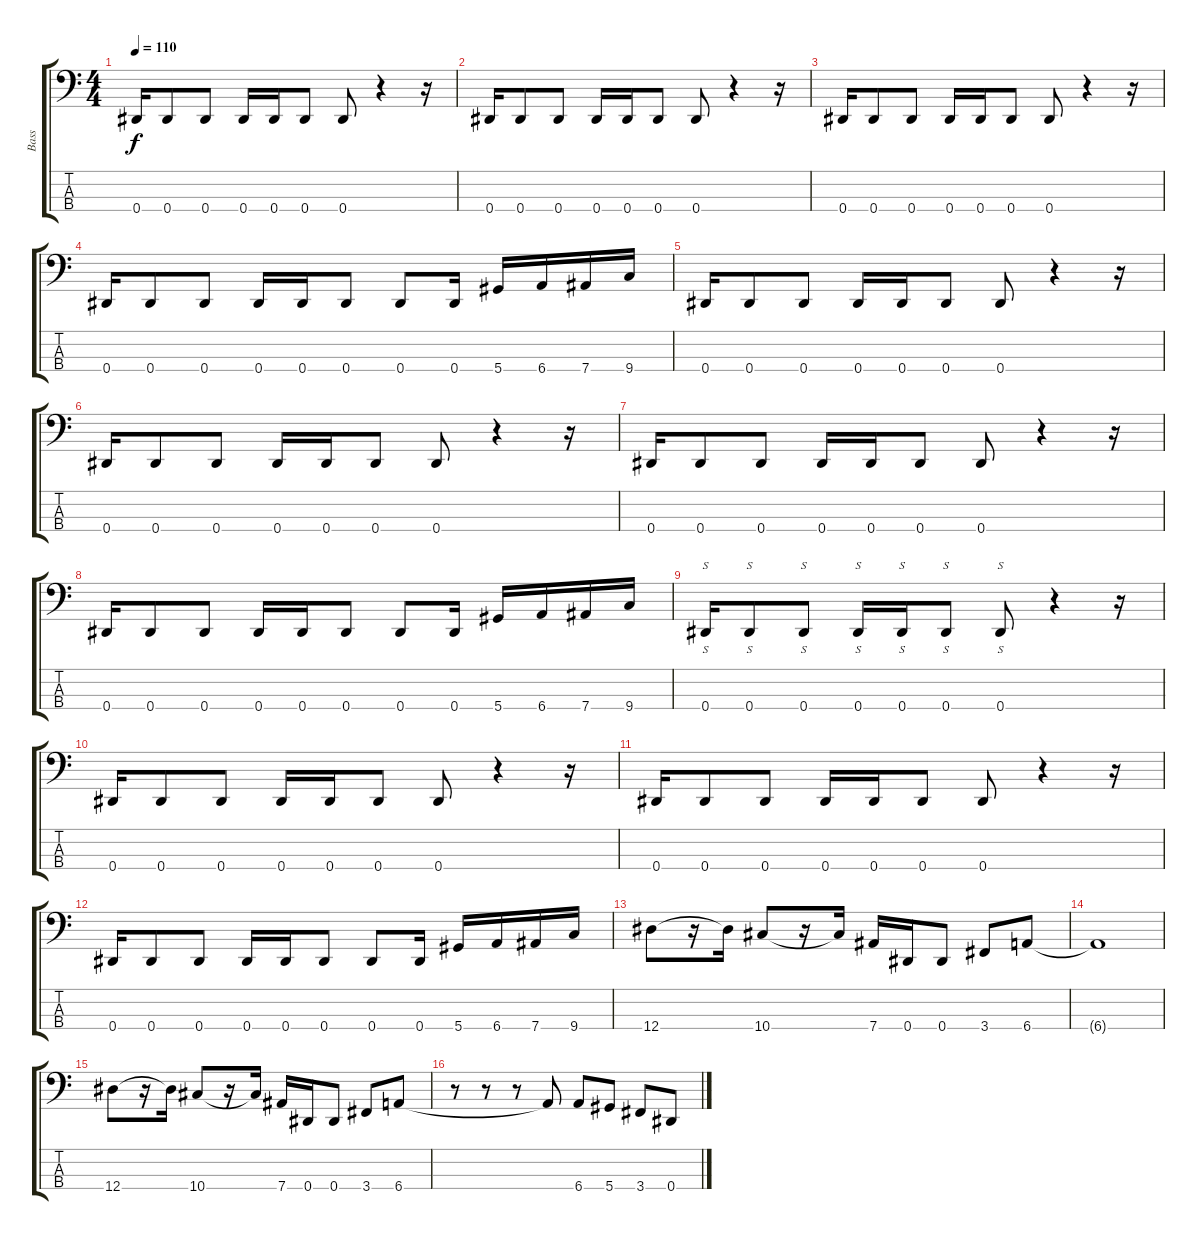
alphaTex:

\track ("Bass" "Bass") {instrument slapbass1}
\staff {score tabs}
\tuning (Gb2 Db2 Ab1 Eb1) {hide}
\ts (4 4)
\tempo 110
\clef f4
\ks c
0.4.16{dy f} 0.4.8 0.4.8 0.4.16 0.4.16 0.4.8 0.4.8 r.4 r.16 |
0.4.16 0.4.8 0.4.8 0.4.16 0.4.16 0.4.8 0.4.8 r.4 r.16 |
0.4.16 0.4.8 0.4.8 0.4.16 0.4.16 0.4.8 0.4.8 r.4 r.16 |
0.4.16 0.4.8 0.4.8 0.4.16 0.4.16 0.4.8 0.4.8 0.4.16 5.4.16 6.4.16 7.4.16 9.4.16 |
0.4.16 0.4.8 0.4.8 0.4.16 0.4.16 0.4.8 0.4.8 r.4 r.16 |
0.4.16 0.4.8 0.4.8 0.4.16 0.4.16 0.4.8 0.4.8 r.4 r.16 |
0.4.16 0.4.8 0.4.8 0.4.16 0.4.16 0.4.8 0.4.8 r.4 r.16 |
0.4.16 0.4.8 0.4.8 0.4.16 0.4.16 0.4.8 0.4.8 0.4.16 5.4.16 6.4.16 7.4.16 9.4.16 |
0.4.16{s} 0.4.8{s} 0.4.8{s} 0.4.16{s} 0.4.16{s} 0.4.8{s} 0.4.8{s} r.4 r.16 |
0.4.16 0.4.8 0.4.8 0.4.16 0.4.16 0.4.8 0.4.8 r.4 r.16 |
0.4.16 0.4.8 0.4.8 0.4.16 0.4.16 0.4.8 0.4.8 r.4 r.16 |
0.4.16 0.4.8 0.4.8 0.4.16 0.4.16 0.4.8 0.4.8 0.4.16 5.4.16 6.4.16 7.4.16 9.4.16 |
12.4.8 r.16 12.4{t}.16 10.4.8 r.16 10.4{t}.16 7.4.16 0.4.16 0.4.8 3.4.8 6.4.8 |
6.4{t}.1 |
12.4.8 r.16 12.4{t}.16 10.4.8 r.16 10.4{t}.16 7.4.16 0.4.16 0.4.8 3.4.8 6.4.8 |
r.8 r.8 r.8 6.4{t}.8 6.4.8 5.4.8 3.4.8 0.4.8
